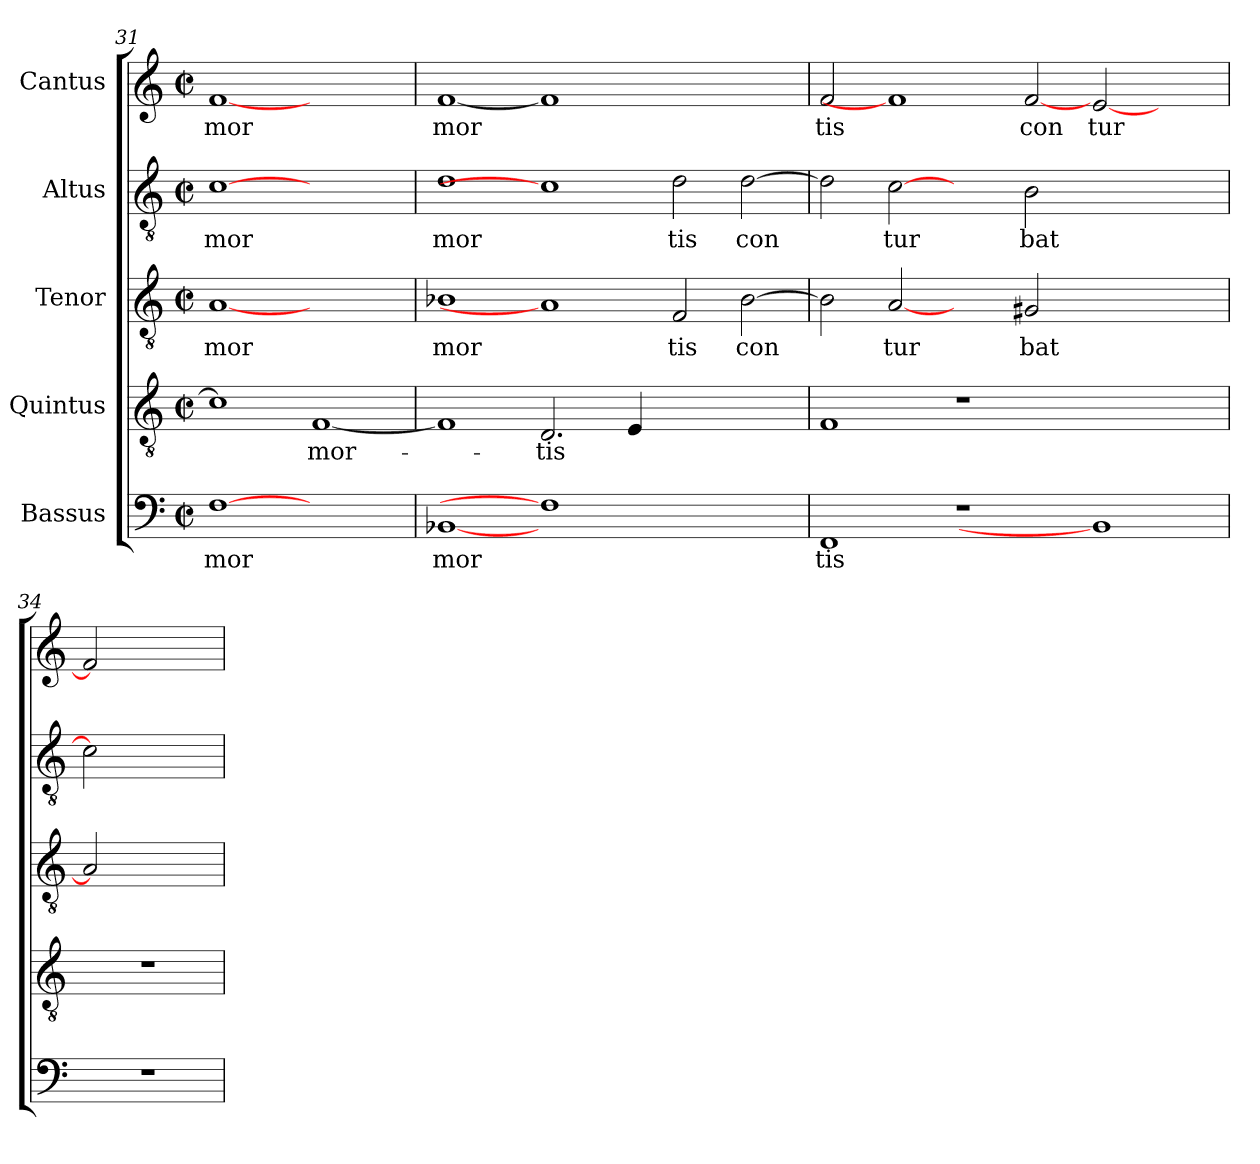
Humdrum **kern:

**kern	**text	**kern	**text	**kern	**text	**kern	**text	**kern	**text
*part5	*part5	*part4	*part4	*part3	*part3	*part2	*part2	*part1	*part1
*staff5	*staff5	*staff4	*staff4	*staff3	*staff3	*staff2	*staff2	*staff1	*staff1
*I"Bassus	*	*I"Quintus	*	*I"Tenor	*	*I"Altus	*	*I"Cantus	*
*clefF4	*	*clefGv2	*	*clefGv2	*	*clefGv2	*	*clefG2	*
*M2/2	*	*M2/2	*	*M2/2	*	*M2/2	*	*M2/2	*
*met(c|)	*	*met(c|)	*	*met(c|)	*	*met(c|)	*	*met(c|)	*
=31	=31	=31	=31	=31	=31	=31	=31	=31	=31
!	!LO:LY:b:cj	!	!	!	!LO:LY:b:cj	!	!LO:LY:b:cj	!	!LO:LY:b:cj
[1F	mor	1c]	.	[1A	mor	[1c	mor	[1f	mor
!	!	!	!LO:LY:b	!	!	!	!	!	!
1ryy	.	[<1F	mor-	1ryy	.	1ryy	.	1ryy	.
=32	=32	=32	=32	=32	=32	=32	=32	=32	=32
!	!LO:LY:b:cj	!	!	!	!LO:LY:b:cj	!	!LO:LY:b:cj	!	!LO:LY:b:cj
[1BB-X	mor	1F]	.	1B-X	mor	1d	mor	[1f	mor
!	!	!	!LO:LY:b:cj	!	!	!	!	!	!
1F]	.	2.D/	-tis	1A]	.	1c]	.	1f]	.
.	.	4E/	.	.	.	.	.	.	.
!	!	!	!	!	!LO:LY:b:cj	!	!LO:LY:b:cj	!	!
1ryy	.	1ryy	.	2F/	tis	2d\	tis	1ryy	.
!	!	!	!	!	!LO:LY:b	!	!LO:LY:b	!	!
.	.	.	.	[>2B-\	con	[>2d\	con	.	.
=33	=33	=33	=33	=33	=33	=33	=33	=33	=33
!	!LO:LY:b:cj	!	!	!	!	!	!	!	!LO:LY:b:cj
1FF	tis	1F	.	2B-\]	.	2d\]	.	2f/	tis
!	!	!	!	!	!LO:LY:b:cj	!	!LO:LY:b:cj	!	!
.	.	.	.	[2A	tur	[2c	tur	1f]	.
1r	.	1r	.	2ryy	.	2ryy	.	.	.
!	!	!	!	!	!LO:LY:b:cj	!	!LO:LY:b	!	!LO:LY:b:cj
.	.	.	.	2G#X/	bat	2B\	bat	[2f	con
!	!	!	!	!	!	!	!	!	!LO:LY:b
1BB-]	.	1ryy	.	1ryy	.	1ryy	.	[>2e/	tur
.	.	.	.	.	.	.	.	2ryy	.
=34	=34	=34	=34	=34	=34	=34	=34	=34	=34
1r	.	1r	.	2A]	.	2c]	.	2f]	.
.	.	.	.	2ryy	.	2ryy	.	2ryy	.
=	=	=	=	=	=	=	=	=	=
*-	*-	*-	*-	*-	*-	*-	*-	*-	*-
